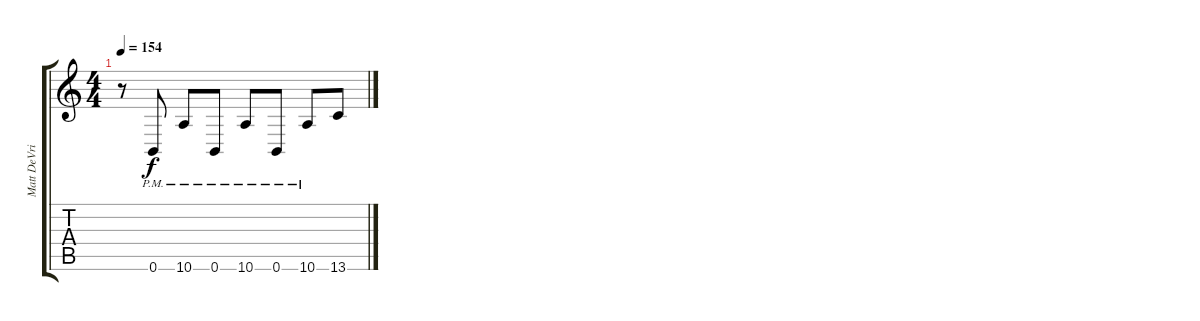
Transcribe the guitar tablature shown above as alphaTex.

\track ("Matt DeVries" "Matt DeVri") {instrument distortionguitar}
\staff {score tabs}
\tuning (Db4 Ab3 E3 B2 Gb2 B1) {hide}
\ts (4 4)
\tempo 154
\clef g2
\ks c
r.8{dy f} 0.6{pm}.8 10.6{pm}.8 0.6{pm}.8 10.6{pm}.8 0.6{pm}.8 10.6{pm}.8 13.6.8
